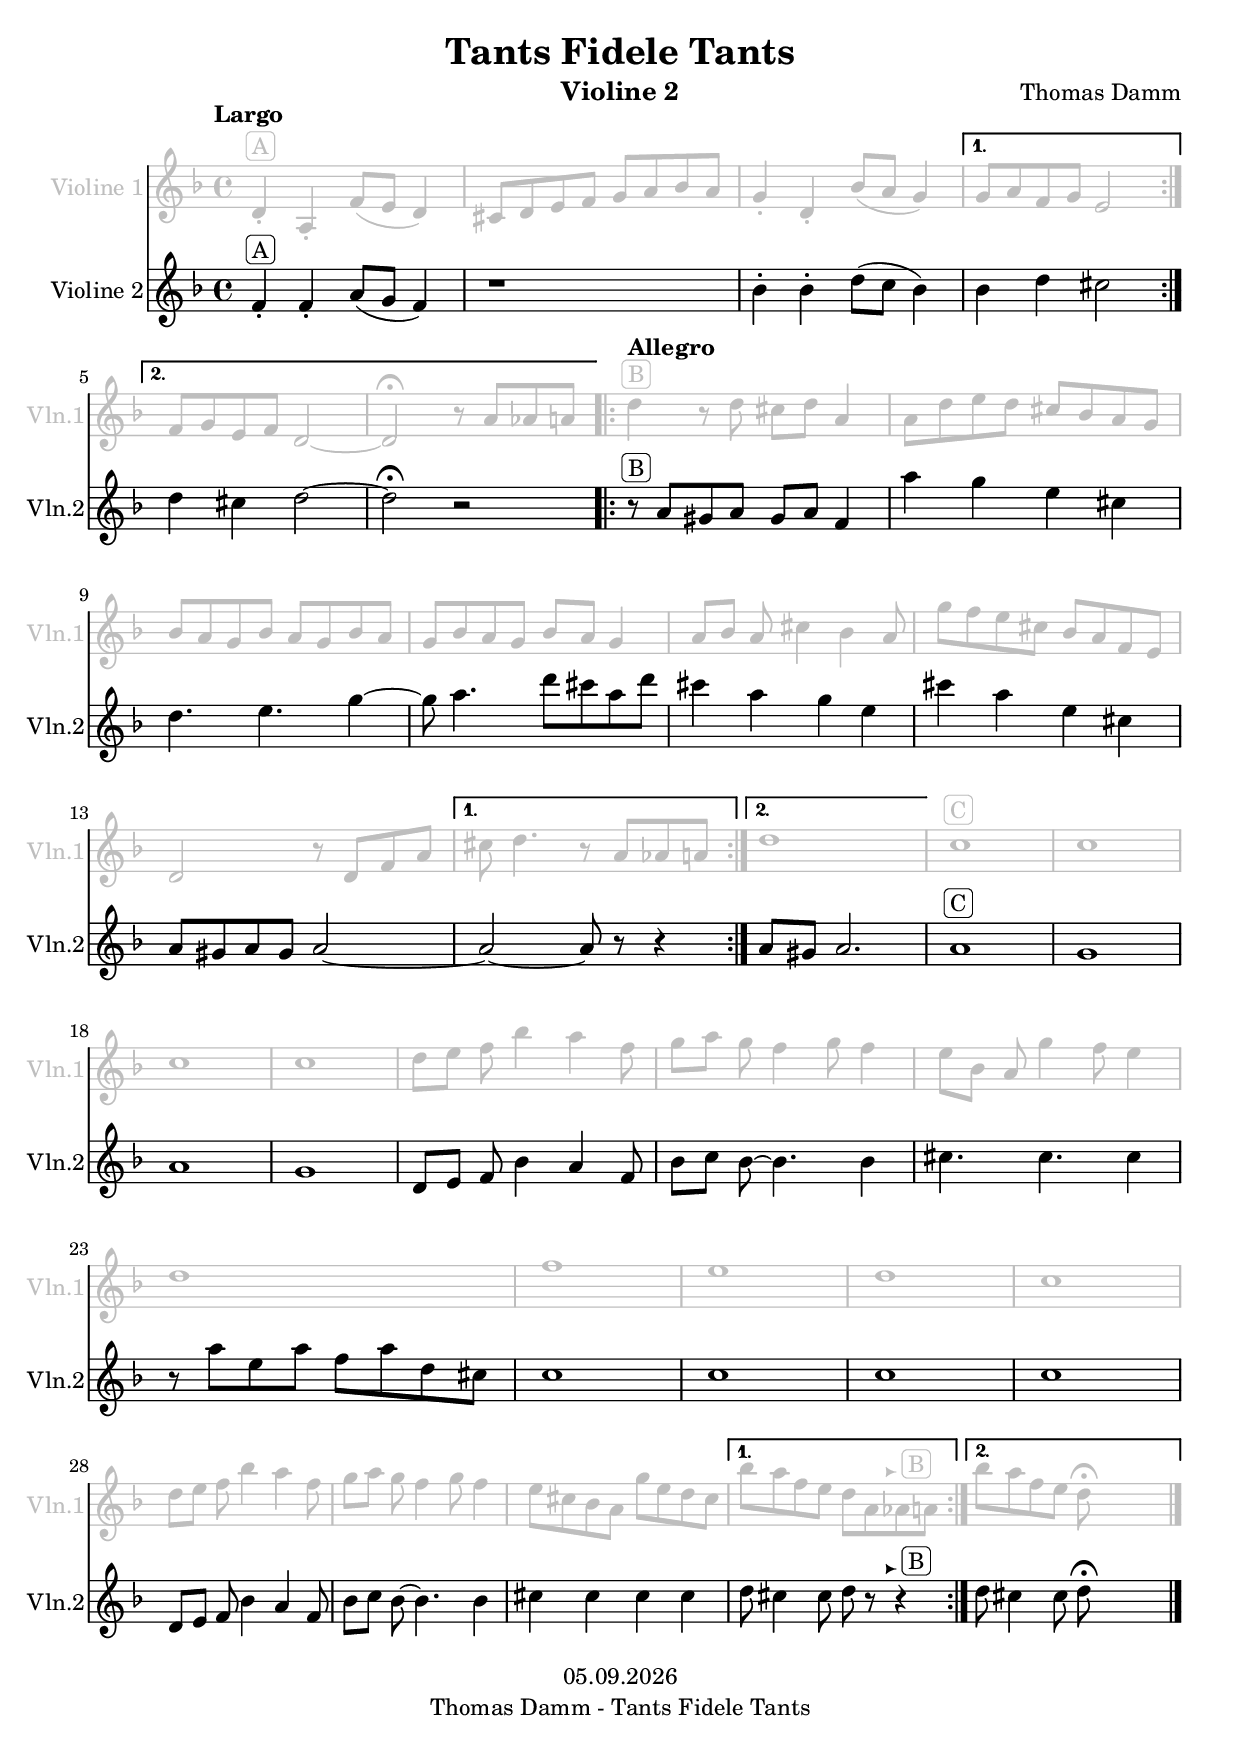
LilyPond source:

\version "2.18.2"

\include "../globals.ily"
\include "../voices/violin1.ily"
\version "2.18.2"

\include "../globals.ily"

violinII = \relative c' {
  \globalSettings
  \clef treble
  \repeat volta 2 {
    \repeat volta 2 {
      \tempo Largo
      f4-. ^\markup { \rounded-box A } f-. a8( g f4) |
      r1 | 
      bes4-. bes-. d8( c bes4)
    }
    \alternative {
      { bes4 d cis2 |
      \break }
      { d4 cis d2~ | d2\fermata r2 }
    }
    \repeat volta 2 {
      \tempo Allegro 
      r8 ^\markup { \rounded-box B } a gis a gis a f4 |
      a'4 g e cis | 
      \break
      d4. e g4~ | g8 a4. d8 cis a d | cis4 a g e | cis' a e cis |  
      \break
      a8 gis a gis a2~ | 
    }
    \alternative {
      { a2~ a8 r8 r4 | }
      { a8 gis a2. | }
    }
    a1 ^\markup { \rounded-box C } |
    g1 |
    \break
    a1 | 
    g1 |
    d8[ e] f bes4 a f8 | 
    bes8[ c] bes8~ bes4. bes4 |
    cis4. cis4. cis4 |
    \break
    r8 a'8 e a f a d, cis |
    c1 | c1 | c1 | c1 |
    \break
    d,8[ e] f bes4 a f8 | 
    bes8[ c] bes8~ bes4. bes4 |
    cis4 cis cis cis |
  }
  \alternative {
    { d8 cis4 cis8 d r8 r4^ \markup { \arrow-head #X #RIGHT ##t \rounded-box B } | }
    { d8 cis4 cis8 d \fermata s4. | }
  }  
  \bar "|." 
}


\header {
  instrument = "Violine 2"
}

\score {
  <<
    \new Staff \with { instrumentName = "Violine 1" shortInstrumentName = "Vln.1" } { 
      \applyContext #(override-color-for-all-grobs (x11-color 'gray))
      \violinI 
    }
    \new Staff \with { instrumentName = "Violine 2" shortInstrumentName = "Vln.2" } { \violinII }
  >>
  \layout {
    indent = 1.5\cm
    short-indent = 0.5\cm
  }
}
